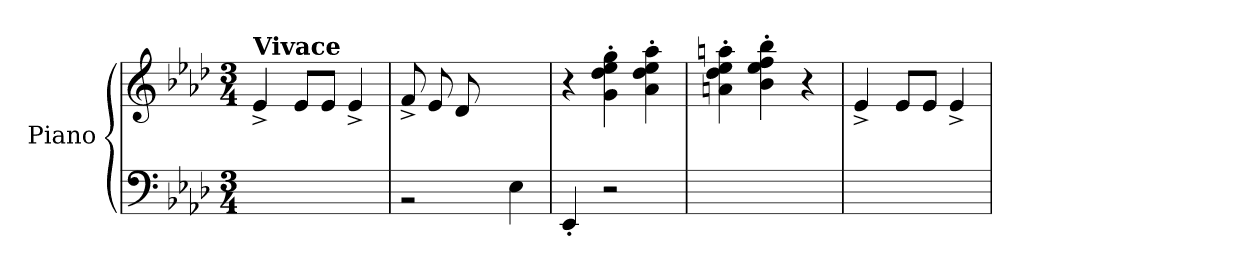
**kern	**kern
*part1	*part1
*staff2	*staff1
*I"Piano	*
*I'Pno.	*
*clefF4	*clefG2
*k[b-e-a-d-]	*k[b-e-a-d-]
*M3/4	*M3/4
=1	=1
!	!LO:TX:a:B:t=Vivace
2.ryy	(>4e-^/
.	8e-/L
.	8e-/J
.	4e-^/
=2	=2
*^	*
4.ryy	2r	8f^/L
.	.	8e-/
.	.	8d-/
8B-/J	.	8ryy
4ryy	4E-\)	4ryy
*v	*v	*
=3	=3
4EE-'/	4r
2r	4g\' 4dd-\' 4ee-\' 4gg\'
.	4a-\' 4dd-\' 4ee-\' 4aa-\'
=4	=4
2.ryy	4an\' 4dd-\' 4ee-\' 4aan\'
.	4b-\' 4ee-\' 4ff\' 4bb-\'
.	4r
=5	=5
2.ryy	4e-^/
.	8e-/L
.	8e-/J
.	4e-^/
=	=
*-	*-
